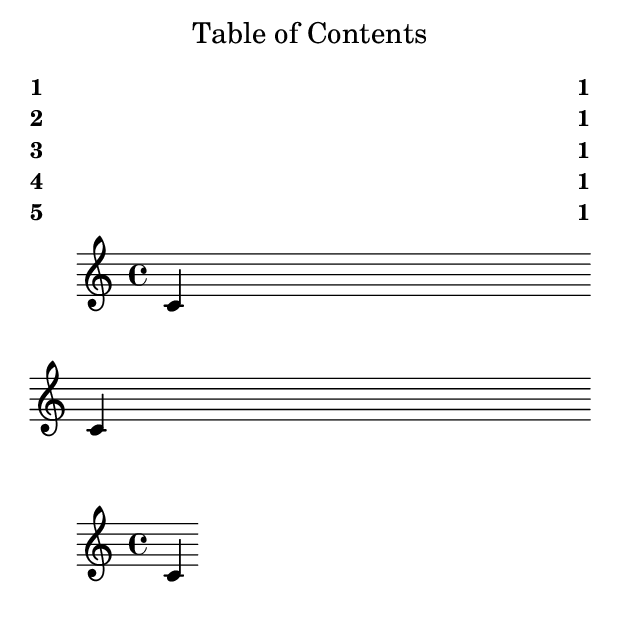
%% Generated by lilypond-book
%% Options: [exampleindent=10.16\mm,indent=0\mm,line-width=160\mm,paper-height=845.047\pt,paper-width=597.508\pt,papersize='(cons (* 597.508 pt) (* 845.047 pt))]
\include "lilypond-book-preamble.ly"


% ****************************************************************
% Start cut-&-pastable-section
% ****************************************************************

#(ly:set-option 'eps-box-padding 3.000000)



\paper {
  #(set-paper-size '(cons (* 597.508 pt) (* 845.047 pt)))
  indent = 0\mm
  line-width = 160\mm
  % offset the left padding, also add 1mm as lilypond creates cropped
  % images with a little space on the right
  line-width = #(- line-width (* mm  3.000000) (* mm 1))
}

\layout {
  
}




% ****************************************************************
% ly snippet:
% ****************************************************************
\sourcefilename "/lilypond-2.26.0/input/regression/toc-multiple-entries-on-same-page.ly"
\sourcefileline 0
\version "2.22.0"

\header {
  texidoc = "ToC items on the same page stay in the same order as PDF
bookmarks. (The order of ToC items and PDF bookmarks may differ in other
documents.)"
}

#(set-default-paper-size "a6")

\book {
  \markuplist \table-of-contents
  \score {
    {
      \tocItem \markup "1"
      \tocItem \markup "2"
      c'
      \break
      \tocItem \markup "3"
      c'
    }
  }
  \score {
    {
      \tocItem \markup "4"
      \tocItem \markup "5"
      c'
    }
  }
}



% ****************************************************************
% end ly snippet
% ****************************************************************
